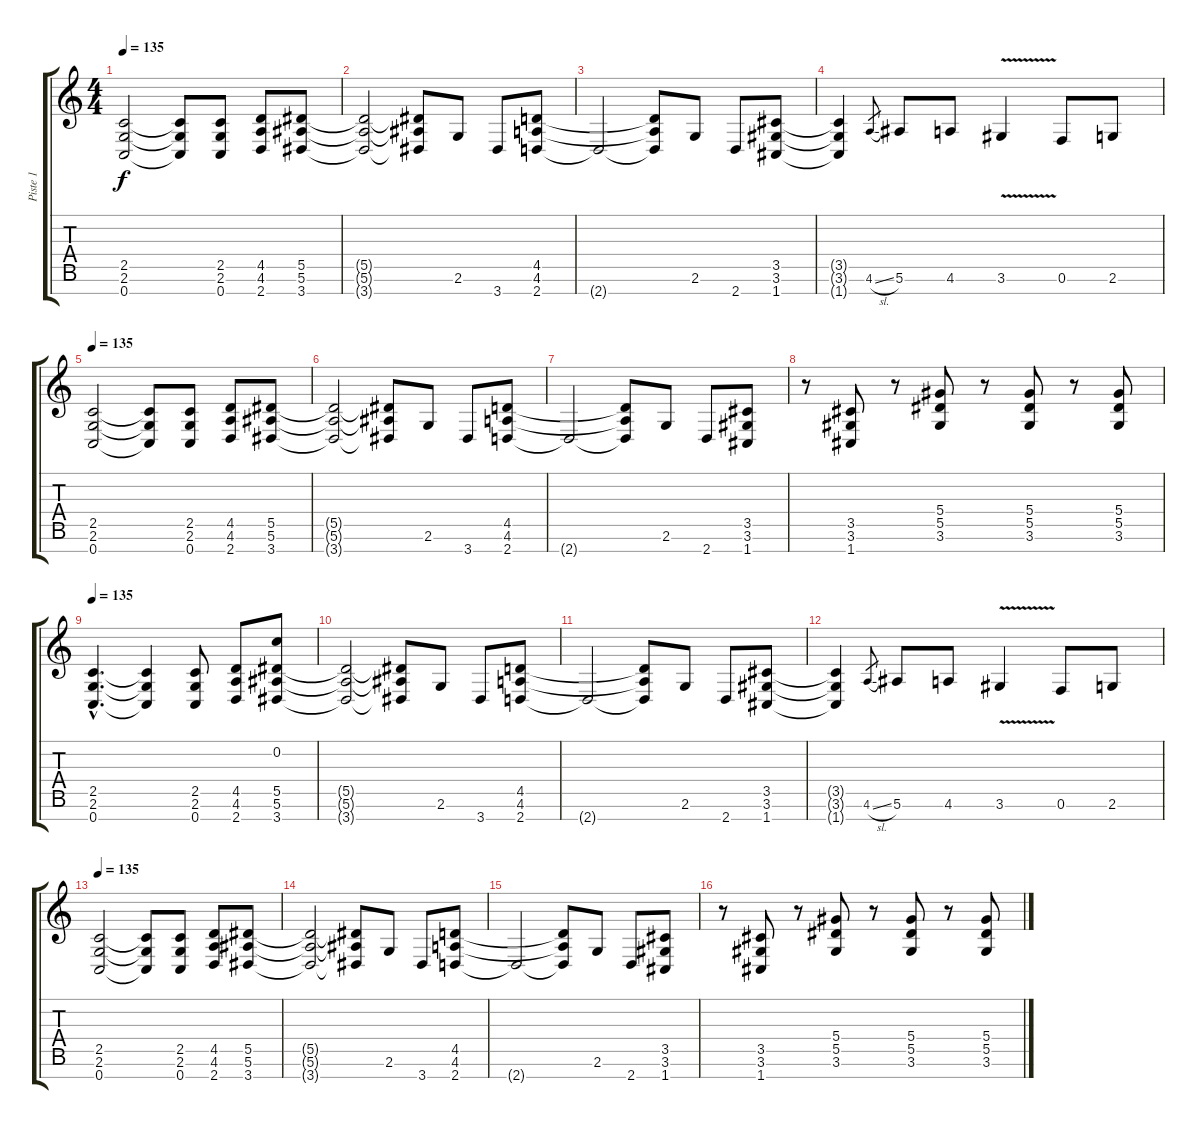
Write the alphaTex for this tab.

\track ("Piste 1" "Piste 1") {instrument distortionguitar}
\staff {score tabs}
\tuning (F4 C4 Ab3 Eb3 Bb2 F2 C2) {hide}
\ts (4 4)
\tempo 135
\clef g2
\ks c
(2.5 2.6 0.7).2{dy f} (2.5{t} 2.6{t} 0.7{t}).8 (2.5 2.6 0.7).8 (4.5 4.6 2.7).8 (5.5 5.6 3.7).8 |
(5.5{t} 5.6{t} 3.7{t}).2 (5.5{t} 5.6{t} 3.7{t}).8 2.6.8 3.7.8 (4.5 4.6 2.7).8 |
2.7{t}.2 (4.5{t} 4.6{t} 2.7{t}).8 2.6.8 2.7.8 (3.5 3.6 1.7).8 |
(3.5{t} 3.6{t} 1.7{t}).4 4.6{sl}.8{gr} 5.6.8 4.6.8 3.6{v}.4 0.6.8 2.6.8 |
\tempo 135
(2.5 2.6 0.7).2 (2.5{t} 2.6{t} 0.7{t}).8 (2.5 2.6 0.7).8 (4.5 4.6 2.7).8 (5.5 5.6 3.7).8 |
(5.5{t} 5.6{t} 3.7{t}).2 (5.5{t} 5.6{t} 3.7{t}).8 2.6.8 3.7.8 (4.5 4.6 2.7).8 |
2.7{t}.2 (4.5{t} 4.6{t} 2.7{t}).8 2.6.8 2.7.8 (3.5 3.6 1.7).8 |
r.8 (3.5 3.6 1.7).8 r.8 (5.4 5.5 3.6).8 r.8 (5.4 5.5 3.6).8 r.8 (5.4 5.5 3.6).8 |
\tempo 135
(2.5{hac} 2.6{hac} 0.7{hac}).4{d} (2.5{t} 2.6{t} 0.7{t}).4 (2.5 2.6 0.7).8 (4.5 4.6 2.7).8 (0.2 5.5 5.6 3.7).8 |
(5.5{t} 5.6{t} 3.7{t}).2 (5.5{t} 5.6{t} 3.7{t}).8 2.6.8 3.7.8 (4.5 4.6 2.7).8 |
2.7{t}.2 (4.5{t} 4.6{t} 2.7{t}).8 2.6.8 2.7.8 (3.5 3.6 1.7).8 |
(3.5{t} 3.6{t} 1.7{t}).4 4.6{sl}.8{gr} 5.6.8 4.6.8 3.6{v}.4 0.6.8 2.6.8 |
\tempo 135
(2.5 2.6 0.7).2 (2.5{t} 2.6{t} 0.7{t}).8 (2.5 2.6 0.7).8 (4.5 4.6 2.7).8 (5.5 5.6 3.7).8 |
(5.5{t} 5.6{t} 3.7{t}).2 (5.5{t} 5.6{t} 3.7{t}).8 2.6.8 3.7.8 (4.5 4.6 2.7).8 |
2.7{t}.2 (4.5{t} 4.6{t} 2.7{t}).8 2.6.8 2.7.8 (3.5 3.6 1.7).8 |
r.8 (3.5 3.6 1.7).8 r.8 (5.4 5.5 3.6).8 r.8 (5.4 5.5 3.6).8 r.8 (5.4 5.5 3.6).8
